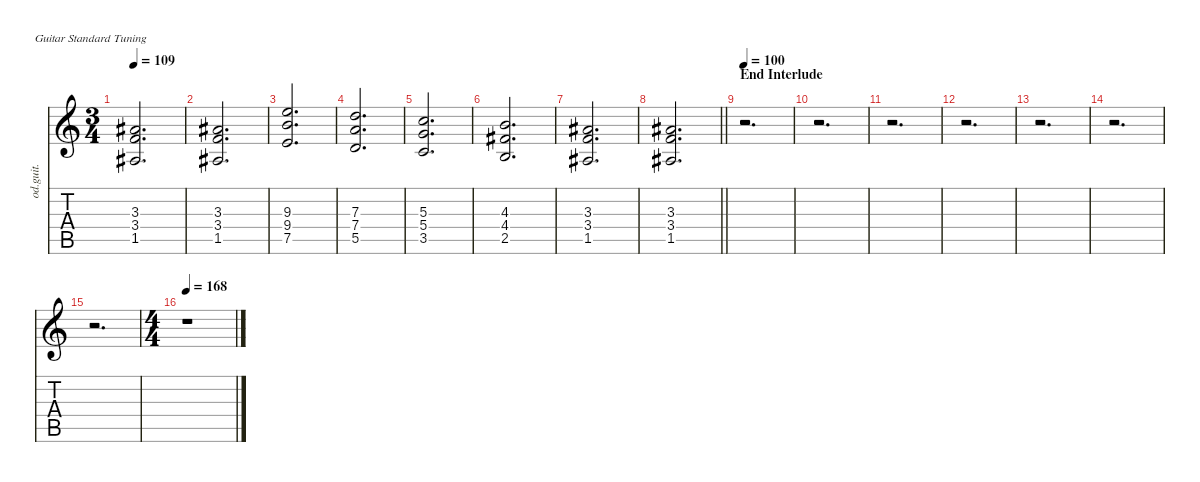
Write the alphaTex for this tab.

\defaultSystemsLayout 4
\hideDynamics
\bracketExtendMode nobrackets
\otherSystemsTrackNameOrientation horizontal
\track ("Guitar III Overdrive/Dist" "od.guit.") {instrument overdrivenguitar}
\staff {score tabs}
\tuning (E4 B3 G3 D3 A2 E2)
\ts (3 4)
\tempo 109
\clef g2
\ks c
(3.3{acc #} 3.4 1.5{acc #}).2{d dy f} |
(3.3{acc #} 3.4 1.5{acc #}).2{d} |
(9.3 9.4 7.5).2{d} |
(7.3 7.4 5.5).2{d} |
(5.3 5.4 3.5).2{d} |
(4.3 4.4{acc #} 2.5).2{d} |
(3.3{acc #} 3.4 1.5{acc #}).2{d} |
\barLineRight lightlight
(3.3{acc #} 3.4 1.5{acc #}).2{d} |
\section ("" "End Interlude")
\tempo 100
r.2{d} |
r.2{d} |
r.2{d} |
r.2{d} |
r.2{d} |
r.2{d} |
r.2{d} |
\ts (4 4)
\beaming (8 2 2 2 2)
\tempo 168
r.1
